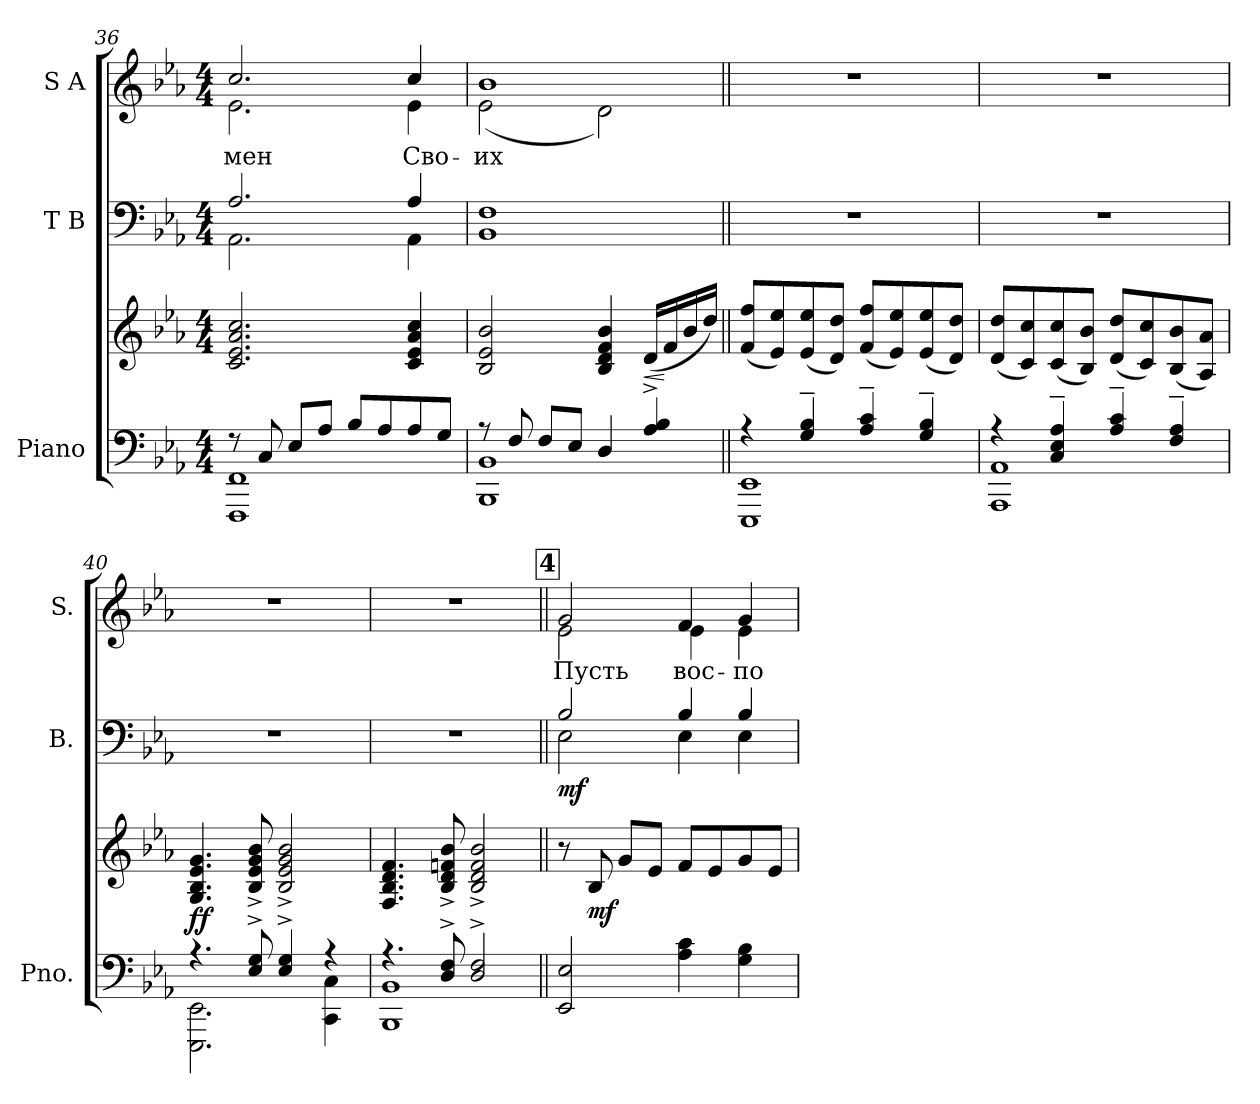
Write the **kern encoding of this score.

**kern	**kern	**dynam	**kern	**dynam	**kern	**text
*part3	*part3	*part3	*part2	*part2	*part1	*part1
*staff4	*staff3	*staff3/4	*staff2	*staff2	*staff1	*staff1
*I"Piano	*	*	*I"T B	*	*I"S A	*
*I'Pno.	*	*	*I'B.	*	*I'S.	*
*clefF4	*clefG2	*	*clefF4	*	*clefG2	*
*k[b-e-a-]	*k[b-e-a-]	*	*k[b-e-a-]	*	*k[b-e-a-]	*
*E-:	*E-:	*	*E-:	*	*E-:	*
*M4/4	*M4/4	*	*M4/4	*	*M4/4	*
=36	=36	=36	=36	=36	=36	=36
*^	*	*	*^	*	*	*
!	!	!	!	!	!	!	!	!LO:LY:b:color=#000000
*	*	*	*	*	*	*	*^	*
8r	1FFFi 1FFi	2.ci/ 2.e-i 2.a-i 2.cci	.	2.A-i/	2.AA-i\	.	2.cci/	2.e-i\	-мен
8Ci/	.	.	.	.	.	.	.	.	.
8E-i/L	.	.	.	.	.	.	.	.	.
8A-i/J	.	.	.	.	.	.	.	.	.
8B-i/L	.	.	.	.	.	.	.	.	.
8A-i/	.	.	.	.	.	.	.	.	.
!	!	!	!	!	!	!	!	!	!LO:LY:b:color=#000000
8A-i/	.	4ci/ 4e-i 4a-i 4cci	.	4A-i/	4AA-i\	.	4cci/	4e-i\	Сво-
8Gi/J	.	.	.	.	.	.	.	.	.
=37	=37	=37	=37	=37	=37	=37	=37	=37	=37
!	!	!	!	!	!	!	!	!	!LO:LY:b:color=#000000
8r	1BBB-i 1BB-i	2B-i/ 2e-i 2b-i	.	1Fi	1BB-i	.	1b-i	(2e-i\	-их
8Fi/	.	.	.	.	.	.	.	.	.
8Fi/L	.	.	.	.	.	.	.	.	.
8E-i/J	.	.	.	.	.	.	.	.	.
4Di/	.	4B-i/ 4di 4fi 4b-i	.	.	.	.	.	2di\)	.
!	!	!	!LO:HP:b	!	!	!	!	!	!
4A-i/^ 4B-i^	.	(16di/LL	<	.	.	.	.	.	.
.	.	16fi/	[	.	.	.	.	.	.
.	.	16b-i/	.	.	.	.	.	.	.
.	.	16ddi/JJ)	.	.	.	.	.	.	.
*	*	*	*	*v	*v	*	*	*	*
*	*	*	*	*	*	*v	*v	*
=38||	=38||	=38||	=38||	=38||	=38||	=38||	=38||
4r	1EEE-i 1EE-i	(8fi/ 8ffiL	.	1r	.	1r	.
.	.	8e-i/ 8ee-i)	.	.	.	.	.
4Gi/~ 4B-i~	.	(8e-i/ 8ee-i	.	.	.	.	.
.	.	8di/ 8ddiJ)	.	.	.	.	.
4A-i/~ 4ci~	.	(8fi/ 8ffiL	.	.	.	.	.
.	.	8e-i/ 8ee-i)	.	.	.	.	.
4Gi/~ 4B-i~	.	(8e-i/ 8ee-i	.	.	.	.	.
.	.	8di/ 8ddiJ)	.	.	.	.	.
!!LO:PB:g=z
=39	=39	=39	=39	=39	=39	=39	=39
4r	1AAA-i 1AA-i	(8di/ 8ddiL	.	1r	.	1r	.
.	.	8ci/ 8cci)	.	.	.	.	.
4Ci/~ 4E-i~ 4A-i~	.	(8ci/ 8cci	.	.	.	.	.
.	.	8B-i/ 8b-iJ)	.	.	.	.	.
4A-i/~ 4ci~	.	(8di/ 8ddiL	.	.	.	.	.
.	.	8ci/ 8cci)	.	.	.	.	.
4Fi/~ 4A-i~	.	(8B-i/ 8b-i	.	.	.	.	.
.	.	8A-i/ 8a-iJ)	.	.	.	.	.
=40	=40	=40	=40	=40	=40	=40	=40
4.r	2.EEE-i\ 2.EE-i	4.Gi/ 4.B-i 4.e-i 4.gi	ff	1r	.	1r	.
8E-i/^ 8Gi^	.	8B-i/^ 8e-i^ 8gi^ 8b-i^	.	.	.	.	.
4E-i/^ 4Gi^	.	2B-i/^ 2e-i^ 2gi^ 2b-i^	.	.	.	.	.
4r	4CCi\ 4Ci	.	.	.	.	.	.
=41	=41	=41	=41	=41	=41	=41	=41
4.r	1BBB-i 1BB-i	4.Fi/ 4.B-i 4.di 4.fi	.	1r	.	1r	.
8Di/^ 8Fi^	.	8B-i/^ 8di^ 8fni^ 8b-i^	.	.	.	.	.
2Di/^ 2Fi^	.	2B-i/^ 2di^ 2fi^ 2b-i^	.	.	.	.	.
*v	*v	*	*	*	*	*	*
!!LO:REH:place=s1:B:color=#000000:enc=box:fs=11.7594:t=4
=42||	=42||	=42||	=42||	=42||	=42||	=42||
*	*	*	*^	*	*	*
!	!	!	!	!	!	!	!LO:LY:b:color=#000000
*	*	*	*	*	*	*^	*
2EE-i/ 2E-i	8r	.	2B-i/	2E-i\	mf	2gi/	2e-i\	Пусть
.	8B-i/	mf	.	.	.	.	.	.
.	8gi/L	.	.	.	.	.	.	.
.	8e-i/J	.	.	.	.	.	.	.
!	!	!	!	!	!	!	!	!LO:LY:b:color=#000000
4A-i\ 4ci	8fi/L	.	4B-i/	4E-i\	.	4fi/	4e-i\	вос-
.	8e-i/	.	.	.	.	.	.	.
!	!	!	!	!	!	!	!	!LO:LY:b:color=#000000
4Gi\ 4B-i	8gi/	.	4B-i/	4E-i\	.	4gi/	4e-i\	-по-
.	8e-i/J	.	.	.	.	.	.	.
*	*	*	*v	*v	*	*	*	*
*	*	*	*	*	*v	*v	*
=	=	=	=	=	=	=
*-	*-	*-	*-	*-	*-	*-
